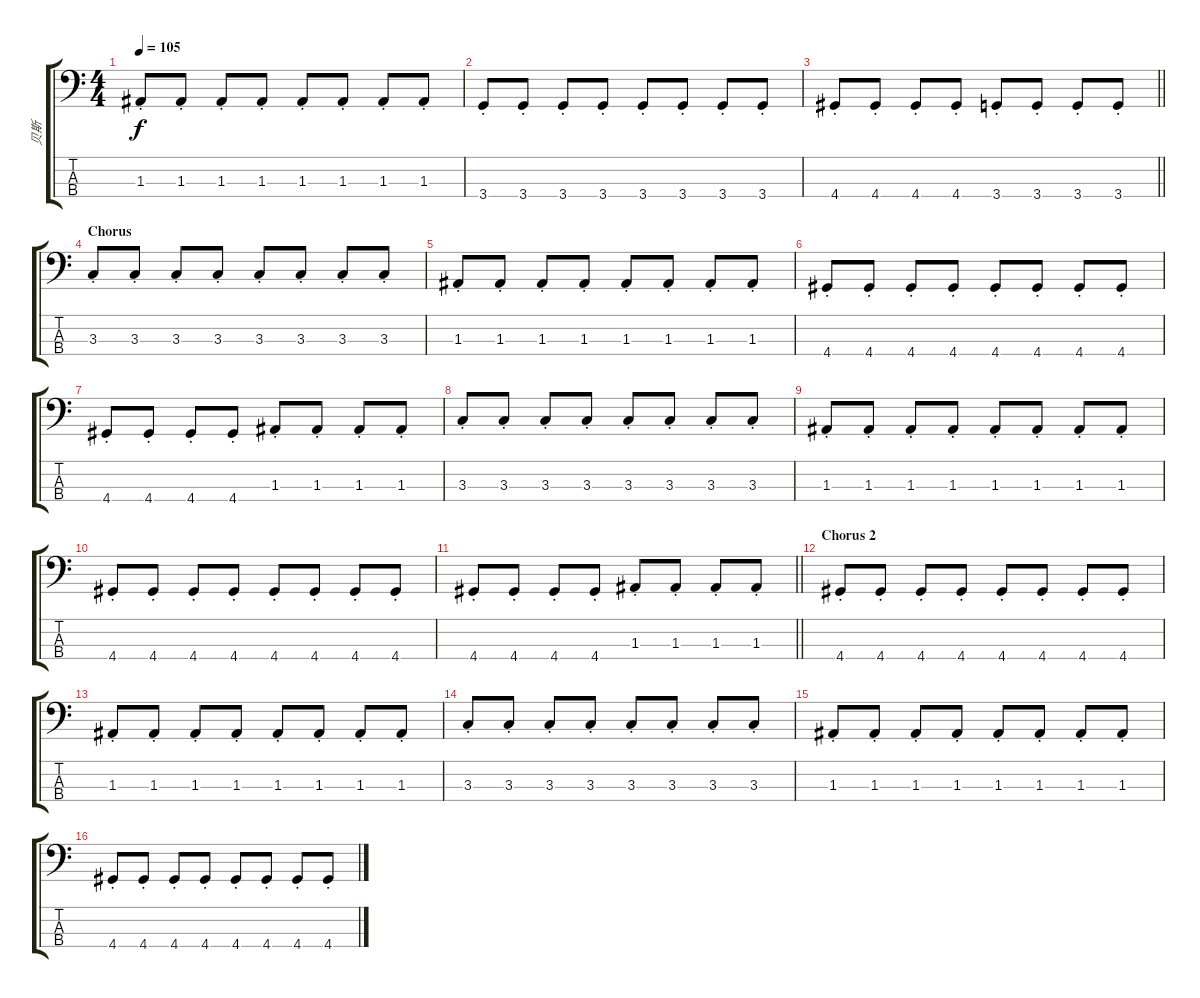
\track ("贝斯" "贝斯") {instrument electricbassfinger}
\staff {score tabs}
\tuning (G2 D2 A1 E1) {hide}
\ts (4 4)
\tempo 105
\clef f4
\ks c
1.3{st}.8{dy f} 1.3{st}.8 1.3{st}.8 1.3{st}.8 1.3{st}.8 1.3{st}.8 1.3{st}.8 1.3{st}.8 |
3.4{st}.8 3.4{st}.8 3.4{st}.8 3.4{st}.8 3.4{st}.8 3.4{st}.8 3.4{st}.8 3.4{st}.8 |
\barLineRight lightlight
4.4{st}.8 4.4{st}.8 4.4{st}.8 4.4{st}.8 3.4{st}.8 3.4{st}.8 3.4{st}.8 3.4{st}.8 |
\section ("" "Chorus")
3.3{st}.8 3.3{st}.8 3.3{st}.8 3.3{st}.8 3.3{st}.8 3.3{st}.8 3.3{st}.8 3.3{st}.8 |
1.3{st}.8 1.3{st}.8 1.3{st}.8 1.3{st}.8 1.3{st}.8 1.3{st}.8 1.3{st}.8 1.3{st}.8 |
4.4{st}.8 4.4{st}.8 4.4{st}.8 4.4{st}.8 4.4{st}.8 4.4{st}.8 4.4{st}.8 4.4{st}.8 |
4.4{st}.8 4.4{st}.8 4.4{st}.8 4.4{st}.8 1.3{st}.8 1.3{st}.8 1.3{st}.8 1.3{st}.8 |
3.3{st}.8 3.3{st}.8 3.3{st}.8 3.3{st}.8 3.3{st}.8 3.3{st}.8 3.3{st}.8 3.3{st}.8 |
1.3{st}.8 1.3{st}.8 1.3{st}.8 1.3{st}.8 1.3{st}.8 1.3{st}.8 1.3{st}.8 1.3{st}.8 |
4.4{st}.8 4.4{st}.8 4.4{st}.8 4.4{st}.8 4.4{st}.8 4.4{st}.8 4.4{st}.8 4.4{st}.8 |
\barLineRight lightlight
4.4{st}.8 4.4{st}.8 4.4{st}.8 4.4{st}.8 1.3{st}.8 1.3{st}.8 1.3{st}.8 1.3{st}.8 |
\section ("" "Chorus 2")
4.4{st}.8 4.4{st}.8 4.4{st}.8 4.4{st}.8 4.4{st}.8 4.4{st}.8 4.4{st}.8 4.4{st}.8 |
1.3{st}.8 1.3{st}.8 1.3{st}.8 1.3{st}.8 1.3{st}.8 1.3{st}.8 1.3{st}.8 1.3{st}.8 |
3.3{st}.8 3.3{st}.8 3.3{st}.8 3.3{st}.8 3.3{st}.8 3.3{st}.8 3.3{st}.8 3.3{st}.8 |
1.3{st}.8 1.3{st}.8 1.3{st}.8 1.3{st}.8 1.3{st}.8 1.3{st}.8 1.3{st}.8 1.3{st}.8 |
4.4{st}.8 4.4{st}.8 4.4{st}.8 4.4{st}.8 4.4{st}.8 4.4{st}.8 4.4{st}.8 4.4{st}.8
